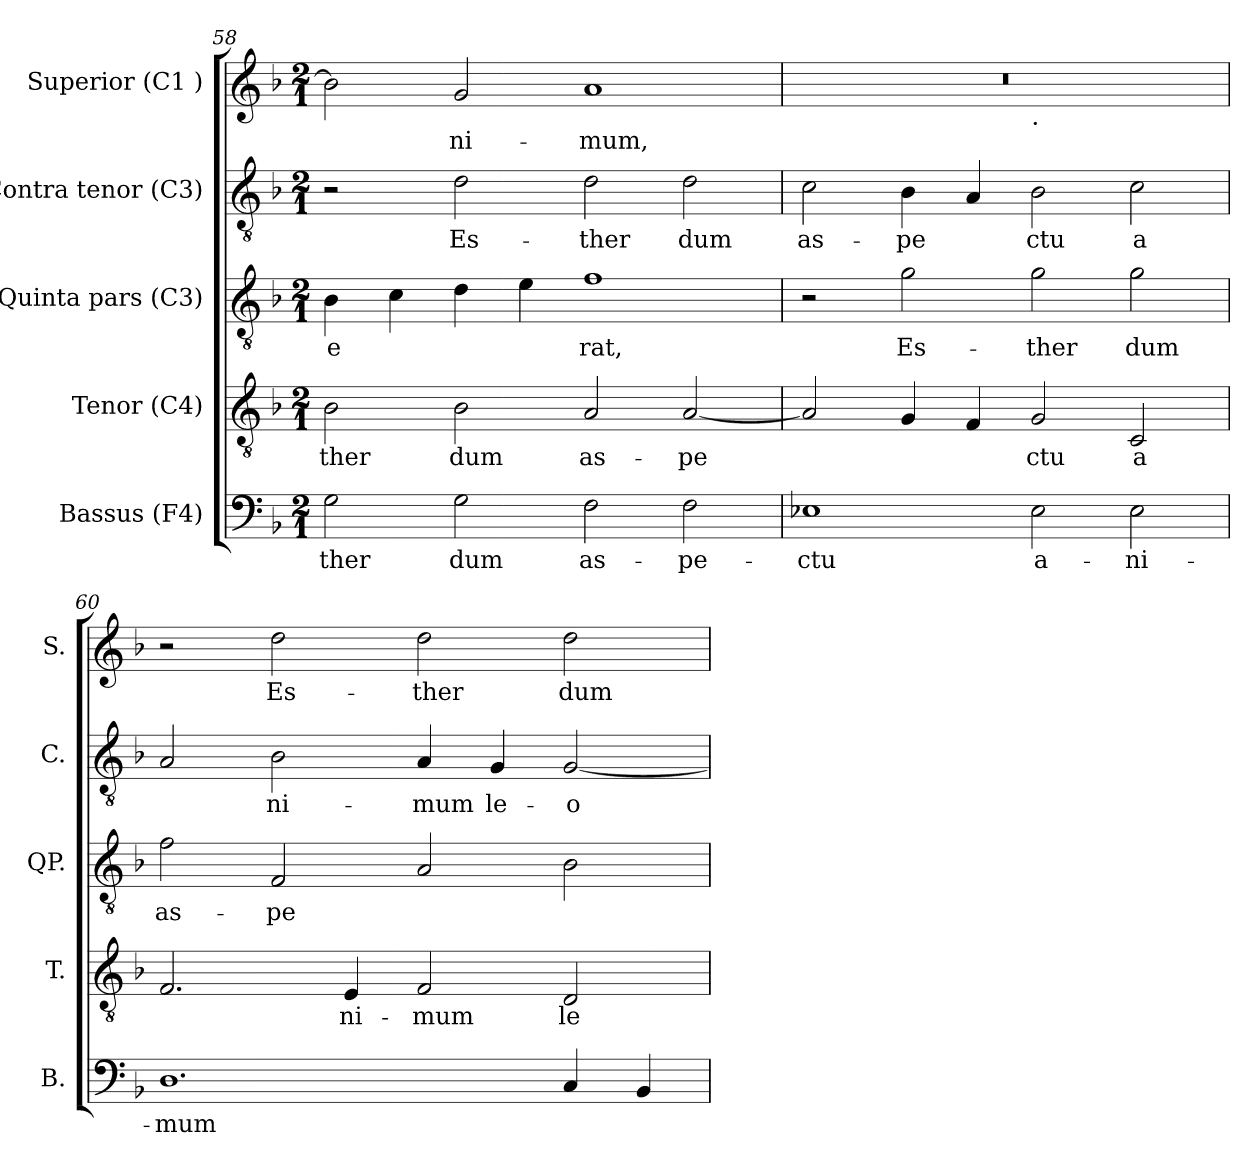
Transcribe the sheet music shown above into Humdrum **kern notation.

**kern	**text	**kern	**text	**kern	**text	**kern	**text	**kern	**text
*part5	*part5	*part4	*part4	*part3	*part3	*part2	*part2	*part1	*part1
*staff5	*staff5	*staff4	*staff4	*staff3	*staff3	*staff2	*staff2	*staff1	*staff1
*I"Bassus (F4)	*	*I"Tenor (C4)	*	*I"Quinta pars (C3)	*	*I"Contra tenor (C3)	*	*I"Superior (C1 )	*
*I'B.	*	*I'T.	*	*I'QP.	*	*I'C.	*	*I'S.	*
*clefF4	*	*clefGv2	*	*clefGv2	*	*clefGv2	*	*clefG2	*
*k[b-]	*	*k[b-]	*	*k[b-]	*	*k[b-]	*	*k[b-]	*
*F:	*	*F:	*	*F:	*	*F:	*	*F:	*
*M2/1	*	*M2/1	*	*M2/1	*	*M2/1	*	*M2/1	*
=58	=58	=58	=58	=58	=58	=58	=58	=58	=58
!	!LO:LY:b:cj	!	!LO:LY:b:rj	!	!LO:LY:b:cj	!	!	!	!LO:LY:b:rj
2G\	-ther	2B-\	-ther	4B-\	-e-	2r	.	2b-\]	--
!	!	!	!	!	!LO:LY:b:cj	!	!	!	!
.	.	.	.	4c\	--	.	.	.	.
!	!LO:LY:b:cj	!	!LO:LY:b:rj	!	!LO:LY:b:cj	!	!LO:LY:b:rj	!	!LO:LY:b:rj
2G\	dum	2B-\	dum	4d\	--	2d\	Es-	2g/	-ni-
!	!	!	!	!	!LO:LY:b:cj	!	!	!	!
.	.	.	.	4e\	--	.	.	.	.
!	!LO:LY:b:cj	!	!LO:LY:b:rj	!	!LO:LY:b:cj	!	!LO:LY:b:rj	!	!LO:LY:b:rj
2F\	as-	2A/	as-	1f	-rat,	2d\	-ther	1a	-mum,
!	!LO:LY:b:cj	!	!LO:LY:b:rj	!	!	!	!LO:LY:b:rj	!	!
2F\	-pe-	[<2A/	-pe-	.	.	2d\	dum	.	.
!!LO:PB:g=z
=59	=59	=59	=59	=59	=59	=59	=59	=59	=59
!	!LO:LY:b:cj	!	!LO:LY:b:rj	!	!	!	!LO:LY:b:rj	!	!
*	*	*	*	*	*	*	*	*^	*
1E-X	-ctu	2A/]	--	2r	.	2c\	as-	0r	1ryy	.
!	!	!	!LO:LY:b:rj	!	!LO:LY:b:cj	!	!LO:LY:b:rj	!	!	!
.	.	4G/	--	2g\	Es-	4B-\	-pe-	.	.	.
!	!	!	!LO:LY:b:rj	!	!	!	!LO:LY:b:rj	!	!	!
.	.	4F/	--	.	.	4A/	--	.	.	.
!	!	!	!	!	!	!	!	!	!LO:TX:b:t=.	!
!	!LO:LY:b:cj	!	!LO:LY:b:rj	!	!LO:LY:b:cj	!	!LO:LY:b:rj	!	!	!
2E-\	a-	2G/	-ctu	2g\	-ther	2B-\	-ctu	.	1ryy	.
!	!LO:LY:b:cj	!	!LO:LY:b:rj	!	!LO:LY:b:cj	!	!LO:LY:b:rj	!	!	!
2E-\	-ni-	2C/	a-	2g\	dum	2c\	a-	.	.	.
=60	=60	=60	=60	=60	=60	=60	=60	=60	=60	=60
!	!LO:LY:b:cj	!	!LO:LY:b:rj	!	!LO:LY:b:cj	!	!LO:LY:b:rj	!	!	!
*	*	*	*	*	*	*	*	*v	*v	*
1.D	-mum	2.F/	--	2f\	as-	2A/	--	2r	.
!	!	!	!	!	!LO:LY:b:cj	!	!LO:LY:b:rj	!	!LO:LY:b:rj
.	.	.	.	2F/	-pe-	2B-\	-ni-	2dd\	Es-
!	!	!	!LO:LY:b:rj	!	!	!	!	!	!
.	.	4E/	-ni-	.	.	.	.	.	.
!	!	!	!LO:LY:b:rj	!	!LO:LY:b:cj	!	!LO:LY:b:rj	!	!LO:LY:b:rj
.	.	2F/	-mum	2A/	--	4A/	-mum	2dd\	-ther
!	!	!	!	!	!	!	!LO:LY:b:rj	!	!
.	.	.	.	.	.	4G/	le-	.	.
!	!LO:LY:b:cj	!	!LO:LY:b:rj	!	!LO:LY:b:cj	!	!LO:LY:b:rj	!	!LO:LY:b:rj
4C/	.	2D/	le-	2B-\	--	[<2G/	-o-	2dd\	dum
!	!LO:LY:b:cj	!	!	!	!	!	!	!	!
4BB-/	.	.	.	.	.	.	.	.	.
=	=	=	=	=	=	=	=	=	=
*-	*-	*-	*-	*-	*-	*-	*-	*-	*-
